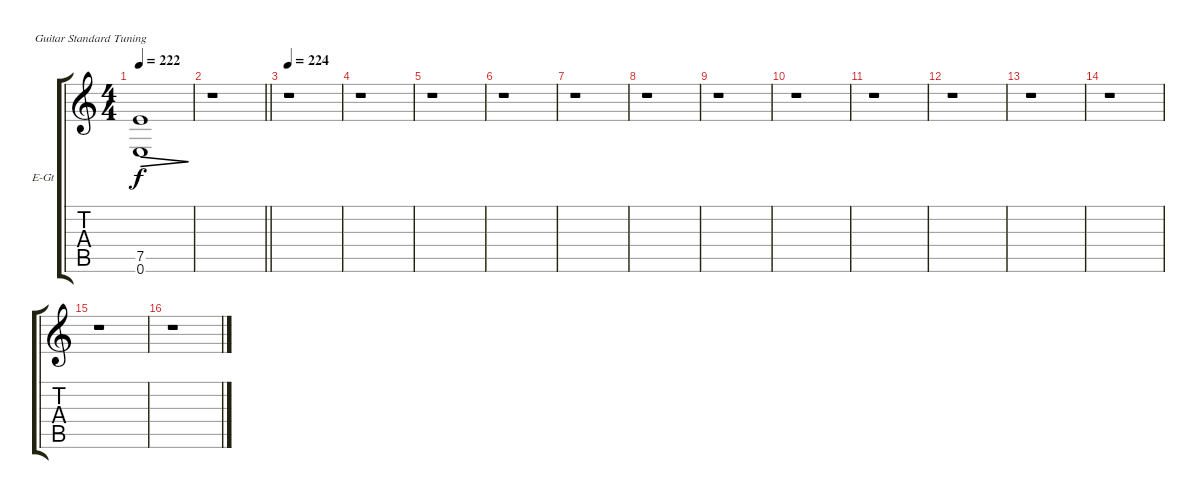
\bracketExtendMode groupsimilarinstruments
\firstSystemTrackNameOrientation horizontal
\otherSystemsTrackNameOrientation horizontal
\track ("Jason Gobel" "E-Gt") {instrument distortionguitar}
\staff {score tabs}
\tuning (E4 B3 G3 D3 A2 E2)
\ts (4 4)
\tempo 222
\clef g2
\ks c
(0.6{t} 7.5{t}).1{dec dy f} |
\barLineRight lightlight
r.1 |
\tempo 224
r.1 |
r.1 |
r.1 |
r.1 |
r.1 |
r.1 |
r.1 |
r.1 |
r.1 |
r.1 |
r.1 |
r.1 |
r.1 |
r.1
